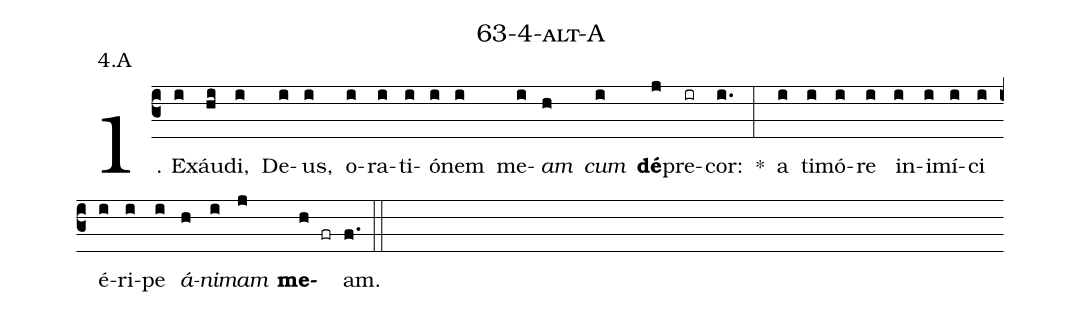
name: 63-4-alt-A;
annotation: 4.A;
%%
(c3)1. Ex(i)áu(hi)di,(i) De(i)us,(i) o(i)ra(i)ti(i)ó(i)nem(i) me(i)<i>am</i>(h) <i>cum</i>(i) <b>dé</b>(j)pre(ir)cor:(i.) *(:) a(i) ti(i)mó(i)re(i) in(i)i(i)mí(i)ci(i) é(i)ri(i)pe(i) <i>á</i>(h)<i>ni</i>(i)<i>mam</i>(j) <b>me</b>(h fr)am.(f.) (::)
